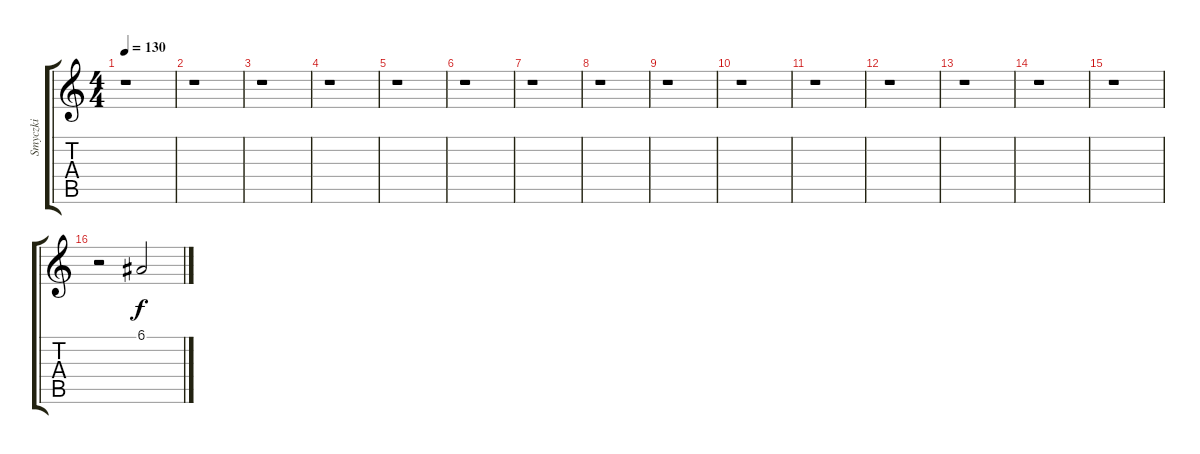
\track ("Smyczki" "Smyczki") {instrument stringensemble2}
\staff {score tabs}
\tuning (E4 B3 G3 D3 A2 E2) {hide}
\ts (4 4)
\tempo 130
\clef g2
\ks c
r.1{dy f} |
r.1 |
r.1 |
r.1 |
r.1 |
r.1 |
r.1 |
r.1 |
r.1 |
r.1 |
r.1 |
r.1 |
r.1 |
r.1 |
r.1 |
r.2 6.1.2
